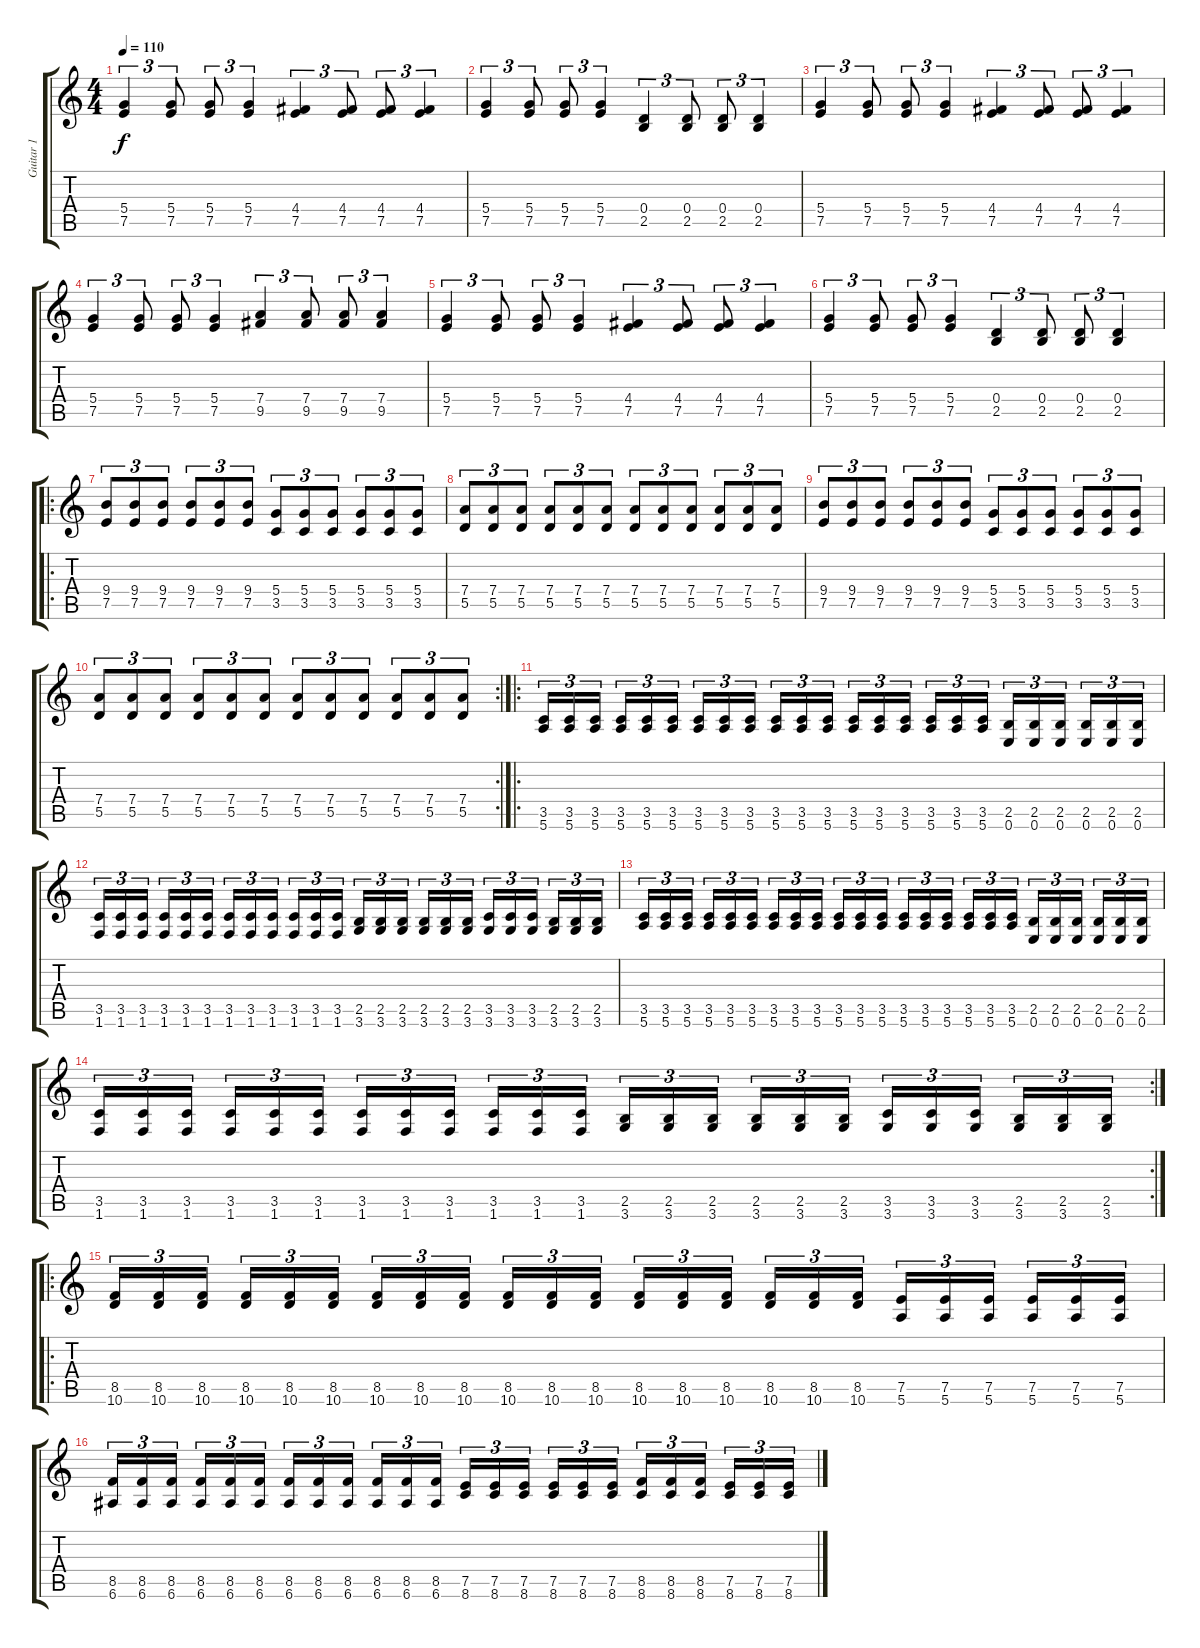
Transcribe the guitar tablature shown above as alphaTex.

\track ("Guitar 1" "Guitar 1") {instrument distortionguitar}
\staff {score tabs}
\tuning (E4 B3 G3 D3 A2 E2) {hide}
\ts (4 4)
\tempo 110
\clef g2
\ks c
(5.4 7.5).4{tu (3 2) dy f} (5.4 7.5).8{tu (3 2)} (5.4 7.5).8{tu (3 2)} (5.4 7.5).4{tu (3 2)} (4.4 7.5).4{tu (3 2)} (4.4 7.5).8{tu (3 2)} (4.4 7.5).8{tu (3 2)} (4.4 7.5).4{tu (3 2)} |
(5.4 7.5).4{tu (3 2)} (5.4 7.5).8{tu (3 2)} (5.4 7.5).8{tu (3 2)} (5.4 7.5).4{tu (3 2)} (0.4 2.5).4{tu (3 2)} (0.4 2.5).8{tu (3 2)} (0.4 2.5).8{tu (3 2)} (0.4 2.5).4{tu (3 2)} |
(5.4 7.5).4{tu (3 2)} (5.4 7.5).8{tu (3 2)} (5.4 7.5).8{tu (3 2)} (5.4 7.5).4{tu (3 2)} (4.4 7.5).4{tu (3 2)} (4.4 7.5).8{tu (3 2)} (4.4 7.5).8{tu (3 2)} (4.4 7.5).4{tu (3 2)} |
(5.4 7.5).4{tu (3 2)} (5.4 7.5).8{tu (3 2)} (5.4 7.5).8{tu (3 2)} (5.4 7.5).4{tu (3 2)} (7.4 9.5).4{tu (3 2)} (7.4 9.5).8{tu (3 2)} (7.4 9.5).8{tu (3 2)} (7.4 9.5).4{tu (3 2)} |
(5.4 7.5).4{tu (3 2)} (5.4 7.5).8{tu (3 2)} (5.4 7.5).8{tu (3 2)} (5.4 7.5).4{tu (3 2)} (4.4 7.5).4{tu (3 2)} (4.4 7.5).8{tu (3 2)} (4.4 7.5).8{tu (3 2)} (4.4 7.5).4{tu (3 2)} |
(5.4 7.5).4{tu (3 2)} (5.4 7.5).8{tu (3 2)} (5.4 7.5).8{tu (3 2)} (5.4 7.5).4{tu (3 2)} (0.4 2.5).4{tu (3 2)} (0.4 2.5).8{tu (3 2)} (0.4 2.5).8{tu (3 2)} (0.4 2.5).4{tu (3 2)} |
\ro
(9.4 7.5).8{tu (3 2)} (9.4 7.5).8{tu (3 2)} (9.4 7.5).8{tu (3 2)} (9.4 7.5).8{tu (3 2)} (9.4 7.5).8{tu (3 2)} (9.4 7.5).8{tu (3 2)} (5.4 3.5).8{tu (3 2)} (5.4 3.5).8{tu (3 2)} (5.4 3.5).8{tu (3 2)} (5.4 3.5).8{tu (3 2)} (5.4 3.5).8{tu (3 2)} (5.4 3.5).8{tu (3 2)} |
(7.4 5.5).8{tu (3 2)} (7.4 5.5).8{tu (3 2)} (7.4 5.5).8{tu (3 2)} (7.4 5.5).8{tu (3 2)} (7.4 5.5).8{tu (3 2)} (7.4 5.5).8{tu (3 2)} (7.4 5.5).8{tu (3 2)} (7.4 5.5).8{tu (3 2)} (7.4 5.5).8{tu (3 2)} (7.4 5.5).8{tu (3 2)} (7.4 5.5).8{tu (3 2)} (7.4 5.5).8{tu (3 2)} |
(9.4 7.5).8{tu (3 2)} (9.4 7.5).8{tu (3 2)} (9.4 7.5).8{tu (3 2)} (9.4 7.5).8{tu (3 2)} (9.4 7.5).8{tu (3 2)} (9.4 7.5).8{tu (3 2)} (5.4 3.5).8{tu (3 2)} (5.4 3.5).8{tu (3 2)} (5.4 3.5).8{tu (3 2)} (5.4 3.5).8{tu (3 2)} (5.4 3.5).8{tu (3 2)} (5.4 3.5).8{tu (3 2)} |
\rc 2
(7.4 5.5).8{tu (3 2)} (7.4 5.5).8{tu (3 2)} (7.4 5.5).8{tu (3 2)} (7.4 5.5).8{tu (3 2)} (7.4 5.5).8{tu (3 2)} (7.4 5.5).8{tu (3 2)} (7.4 5.5).8{tu (3 2)} (7.4 5.5).8{tu (3 2)} (7.4 5.5).8{tu (3 2)} (7.4 5.5).8{tu (3 2)} (7.4 5.5).8{tu (3 2)} (7.4 5.5).8{tu (3 2)} |
\ro
(3.5 5.6).16{tu (3 2)} (3.5 5.6).16{tu (3 2)} (3.5 5.6).16{tu (3 2)} (3.5 5.6).16{tu (3 2)} (3.5 5.6).16{tu (3 2)} (3.5 5.6).16{tu (3 2)} (3.5 5.6).16{tu (3 2)} (3.5 5.6).16{tu (3 2)} (3.5 5.6).16{tu (3 2)} (3.5 5.6).16{tu (3 2)} (3.5 5.6).16{tu (3 2)} (3.5 5.6).16{tu (3 2)} (3.5 5.6).16{tu (3 2)} (3.5 5.6).16{tu (3 2)} (3.5 5.6).16{tu (3 2)} (3.5 5.6).16{tu (3 2)} (3.5 5.6).16{tu (3 2)} (3.5 5.6).16{tu (3 2)} (2.5 0.6).16{tu (3 2)} (2.5 0.6).16{tu (3 2)} (2.5 0.6).16{tu (3 2)} (2.5 0.6).16{tu (3 2)} (2.5 0.6).16{tu (3 2)} (2.5 0.6).16{tu (3 2)} |
(3.5 1.6).16{tu (3 2)} (3.5 1.6).16{tu (3 2)} (3.5 1.6).16{tu (3 2)} (3.5 1.6).16{tu (3 2)} (3.5 1.6).16{tu (3 2)} (3.5 1.6).16{tu (3 2)} (3.5 1.6).16{tu (3 2)} (3.5 1.6).16{tu (3 2)} (3.5 1.6).16{tu (3 2)} (3.5 1.6).16{tu (3 2)} (3.5 1.6).16{tu (3 2)} (3.5 1.6).16{tu (3 2)} (2.5 3.6).16{tu (3 2)} (2.5 3.6).16{tu (3 2)} (2.5 3.6).16{tu (3 2)} (2.5 3.6).16{tu (3 2)} (2.5 3.6).16{tu (3 2)} (2.5 3.6).16{tu (3 2)} (3.5 3.6).16{tu (3 2)} (3.5 3.6).16{tu (3 2)} (3.5 3.6).16{tu (3 2)} (2.5 3.6).16{tu (3 2)} (2.5 3.6).16{tu (3 2)} (2.5 3.6).16{tu (3 2)} |
(3.5 5.6).16{tu (3 2)} (3.5 5.6).16{tu (3 2)} (3.5 5.6).16{tu (3 2)} (3.5 5.6).16{tu (3 2)} (3.5 5.6).16{tu (3 2)} (3.5 5.6).16{tu (3 2)} (3.5 5.6).16{tu (3 2)} (3.5 5.6).16{tu (3 2)} (3.5 5.6).16{tu (3 2)} (3.5 5.6).16{tu (3 2)} (3.5 5.6).16{tu (3 2)} (3.5 5.6).16{tu (3 2)} (3.5 5.6).16{tu (3 2)} (3.5 5.6).16{tu (3 2)} (3.5 5.6).16{tu (3 2)} (3.5 5.6).16{tu (3 2)} (3.5 5.6).16{tu (3 2)} (3.5 5.6).16{tu (3 2)} (2.5 0.6).16{tu (3 2)} (2.5 0.6).16{tu (3 2)} (2.5 0.6).16{tu (3 2)} (2.5 0.6).16{tu (3 2)} (2.5 0.6).16{tu (3 2)} (2.5 0.6).16{tu (3 2)} |
\rc 2
(3.5 1.6).16{tu (3 2)} (3.5 1.6).16{tu (3 2)} (3.5 1.6).16{tu (3 2)} (3.5 1.6).16{tu (3 2)} (3.5 1.6).16{tu (3 2)} (3.5 1.6).16{tu (3 2)} (3.5 1.6).16{tu (3 2)} (3.5 1.6).16{tu (3 2)} (3.5 1.6).16{tu (3 2)} (3.5 1.6).16{tu (3 2)} (3.5 1.6).16{tu (3 2)} (3.5 1.6).16{tu (3 2)} (2.5 3.6).16{tu (3 2)} (2.5 3.6).16{tu (3 2)} (2.5 3.6).16{tu (3 2)} (2.5 3.6).16{tu (3 2)} (2.5 3.6).16{tu (3 2)} (2.5 3.6).16{tu (3 2)} (3.5 3.6).16{tu (3 2)} (3.5 3.6).16{tu (3 2)} (3.5 3.6).16{tu (3 2)} (2.5 3.6).16{tu (3 2)} (2.5 3.6).16{tu (3 2)} (2.5 3.6).16{tu (3 2)} |
\ro
(8.5 10.6).16{tu (3 2)} (8.5 10.6).16{tu (3 2)} (8.5 10.6).16{tu (3 2)} (8.5 10.6).16{tu (3 2)} (8.5 10.6).16{tu (3 2)} (8.5 10.6).16{tu (3 2)} (8.5 10.6).16{tu (3 2)} (8.5 10.6).16{tu (3 2)} (8.5 10.6).16{tu (3 2)} (8.5 10.6).16{tu (3 2)} (8.5 10.6).16{tu (3 2)} (8.5 10.6).16{tu (3 2)} (8.5 10.6).16{tu (3 2)} (8.5 10.6).16{tu (3 2)} (8.5 10.6).16{tu (3 2)} (8.5 10.6).16{tu (3 2)} (8.5 10.6).16{tu (3 2)} (8.5 10.6).16{tu (3 2)} (7.5 5.6).16{tu (3 2)} (7.5 5.6).16{tu (3 2)} (7.5 5.6).16{tu (3 2)} (7.5 5.6).16{tu (3 2)} (7.5 5.6).16{tu (3 2)} (7.5 5.6).16{tu (3 2)} |
(8.5 6.6).16{tu (3 2)} (8.5 6.6).16{tu (3 2)} (8.5 6.6).16{tu (3 2)} (8.5 6.6).16{tu (3 2)} (8.5 6.6).16{tu (3 2)} (8.5 6.6).16{tu (3 2)} (8.5 6.6).16{tu (3 2)} (8.5 6.6).16{tu (3 2)} (8.5 6.6).16{tu (3 2)} (8.5 6.6).16{tu (3 2)} (8.5 6.6).16{tu (3 2)} (8.5 6.6).16{tu (3 2)} (7.5 8.6).16{tu (3 2)} (7.5 8.6).16{tu (3 2)} (7.5 8.6).16{tu (3 2)} (7.5 8.6).16{tu (3 2)} (7.5 8.6).16{tu (3 2)} (7.5 8.6).16{tu (3 2)} (8.5 8.6).16{tu (3 2)} (8.5 8.6).16{tu (3 2)} (8.5 8.6).16{tu (3 2)} (7.5 8.6).16{tu (3 2)} (7.5 8.6).16{tu (3 2)} (7.5 8.6).16{tu (3 2)}
